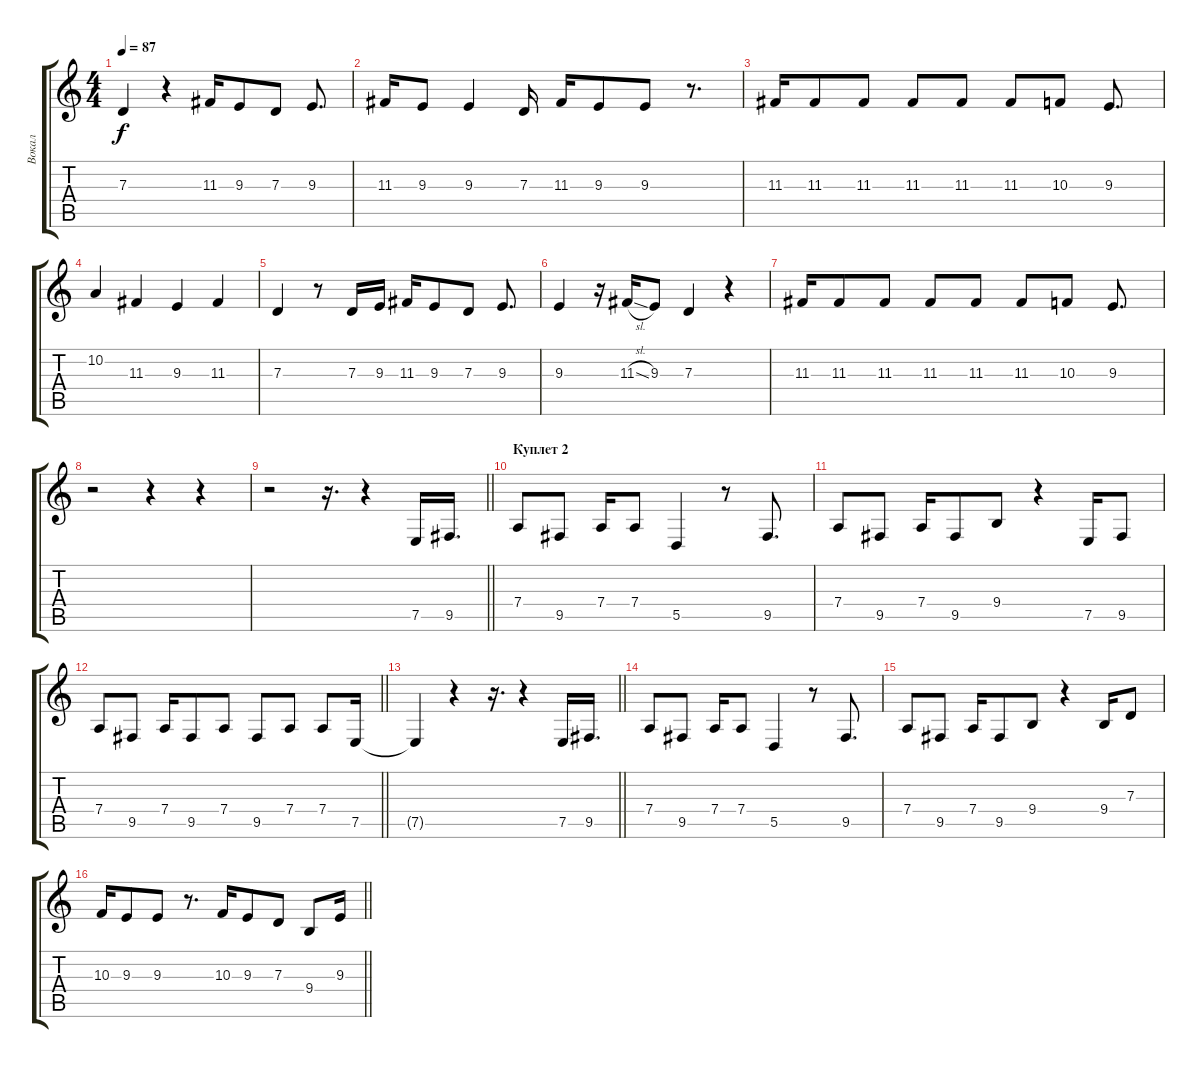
\track ("Вокал" "Вокал") {instrument tenorsax}
\staff {score tabs}
\tuning (E4 B3 G3 D3 A2 E2) {hide}
\ts (4 4)
\tempo 87
\clef g2
\ks c
7.3.4{dy f} r.4 11.3.16 9.3.8 7.3.8 9.3.8{d} |
11.3.16 9.3.8 9.3.4 7.3.16 11.3.16 9.3.8 9.3.8 r.8{d} |
11.3.16 11.3.8 11.3.8 11.3.8 11.3.8 11.3.8 10.3.8 9.3.8{d} |
10.2.4 11.3.4 9.3.4 11.3.4 |
7.3.4 r.8 7.3.16 9.3.16 11.3.16 9.3.8 7.3.8 9.3.8{d} |
9.3.4 r.16 11.3{sl}.16 9.3.8 7.3.4 r.4 |
11.3.16 11.3.8 11.3.8 11.3.8 11.3.8 11.3.8 10.3.8 9.3.8{d} |
r.2 r.4 r.4 |
\barLineRight lightlight
r.2 r.16{d} r.4 7.5.16 9.5.16{d} |
\section ("" "Куплет 2")
7.4.8 9.5.8 7.4.16 7.4.8 5.5.4 r.8 9.5.8{d} |
7.4.8 9.5.8 7.4.16 9.5.8 9.4.8 r.4 7.5.16 9.5.8 |
\barLineRight lightlight
7.4.8 9.5.8 7.4.16 9.5.8 7.4.8 9.5.8 7.4.8 7.4.8 7.5.16 |
\barLineRight lightlight
7.5{t}.4 r.4 r.16{d} r.4 7.5.16 9.5.16{d} |
7.4.8 9.5.8 7.4.16 7.4.8 5.5.4 r.8 9.5.8{d} |
7.4.8 9.5.8 7.4.16 9.5.8 9.4.8 r.4 9.4.16 7.3.8 |
\barLineRight lightlight
10.3.16 9.3.8 9.3.8 r.8{d} 10.3.16 9.3.8 7.3.8 9.4.8 9.3.16
